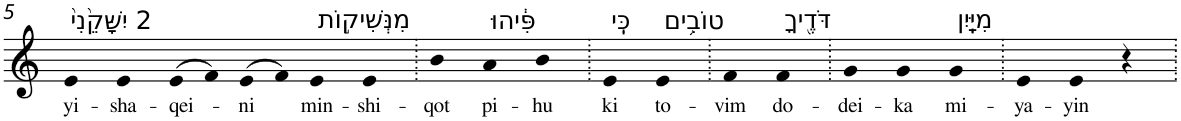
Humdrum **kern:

**kern	**text
*part1	*part1
*staff1	*staff1
*I"Piano	*
*I'Pno	*
!!LO:PB:g=z
*clefG2	*
*k[]	*
=5	=5
!LO:TX:a:t=2 יִשָּׁקֵ֙נִי֙	!
!	!LO:LY:b
4e	yi-
!	!LO:LY:b
4e	-sha-
!	!LO:LY:b
(>8e	-qei-
8f)	.
!	!LO:LY:b
(>8e	-ni
8f)	.
!LO:TX:a:t=מִנְּשִׁיק֣וֹת	!
!	!LO:LY:b
4e	min-
!	!LO:LY:b
4e	-shi-
=6.	=6.
!	!LO:LY:b
4b	-qot
!LO:TX:a:t=פִּ֔יהוּ	!
!	!LO:LY:b
4a	pi-
!	!LO:LY:b
4b	-hu
=7.	=7.
!LO:TX:a:t=כִּֽי	!
!	!LO:LY:b
4e	ki
!LO:TX:a:t=טוֹבִ֥ים	!
!	!LO:LY:b
4e	to-
=8.	=8.
!	!LO:LY:b
4f	-vim
!LO:TX:a:t=דֹּדֶ֖יךָ	!
!	!LO:LY:b
4f	do-
=9.	=9.
!	!LO:LY:b
4g	-dei-
!	!LO:LY:b
4g	-ka
!LO:TX:a:t=מִיָּֽיִן	!
!	!LO:LY:b
4g	mi-
=10.	=10.
!	!LO:LY:b
4e	-ya-
!	!LO:LY:b
4e	-yin
4r	.
=.	=.
*-	*-
